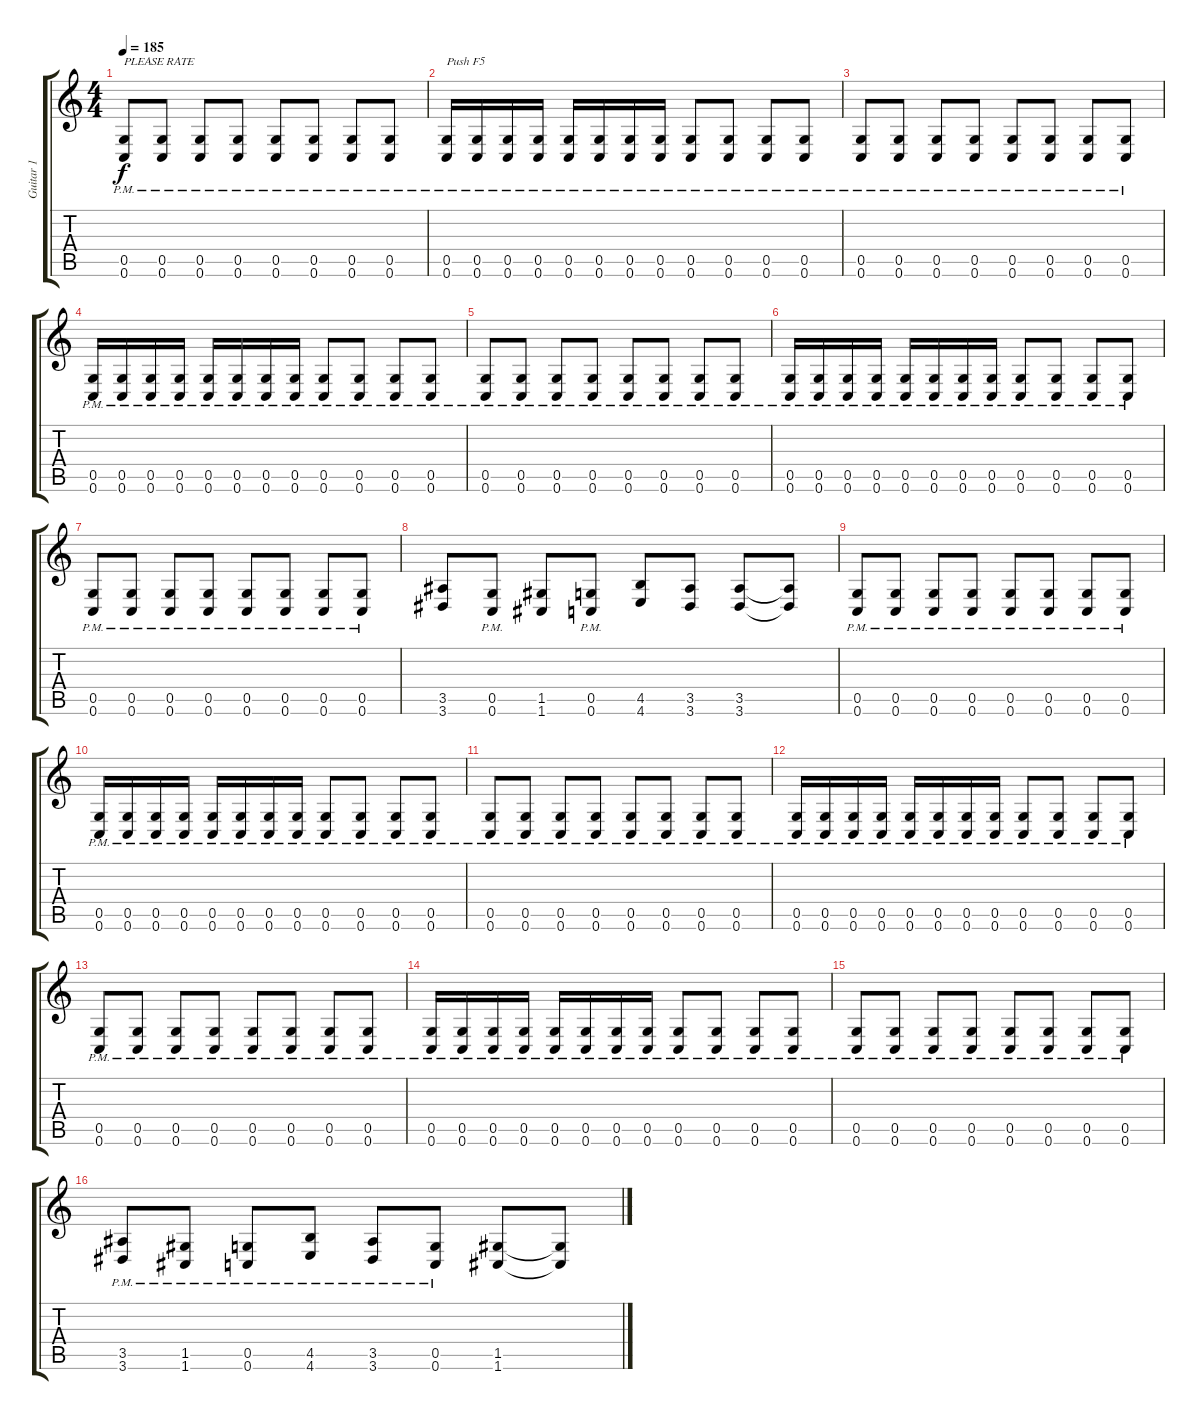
\track ("Guitar 1" "Guitar 1") {instrument distortionguitar}
\staff {score tabs}
\tuning (D4 A3 F3 C3 G2 C2) {hide}
\ts (4 4)
\tempo 185
\clef g2
\ks c
(0.5{pm} 0.6{pm}).8{txt "PLEASE RATE" dy f instrument distortionguitar} (0.5{pm} 0.6{pm}).8 (0.5{pm} 0.6{pm}).8 (0.5{pm} 0.6{pm}).8 (0.5{pm} 0.6{pm}).8 (0.5{pm} 0.6{pm}).8 (0.5{pm} 0.6{pm}).8 (0.5{pm} 0.6{pm}).8 |
(0.5{pm} 0.6{pm}).16{txt "Push F5"} (0.5{pm} 0.6{pm}).16 (0.5{pm} 0.6{pm}).16 (0.5{pm} 0.6{pm}).16 (0.5{pm} 0.6{pm}).16 (0.5{pm} 0.6{pm}).16 (0.5{pm} 0.6{pm}).16 (0.5{pm} 0.6{pm}).16 (0.5{pm} 0.6{pm}).8 (0.5{pm} 0.6{pm}).8 (0.5{pm} 0.6{pm}).8 (0.5{pm} 0.6{pm}).8 |
(0.5{pm} 0.6{pm}).8 (0.5{pm} 0.6{pm}).8 (0.5{pm} 0.6{pm}).8 (0.5{pm} 0.6{pm}).8 (0.5{pm} 0.6{pm}).8 (0.5{pm} 0.6{pm}).8 (0.5{pm} 0.6{pm}).8 (0.5{pm} 0.6{pm}).8 |
(0.5{pm} 0.6{pm}).16 (0.5{pm} 0.6{pm}).16 (0.5{pm} 0.6{pm}).16 (0.5{pm} 0.6{pm}).16 (0.5{pm} 0.6{pm}).16 (0.5{pm} 0.6{pm}).16 (0.5{pm} 0.6{pm}).16 (0.5{pm} 0.6{pm}).16 (0.5{pm} 0.6{pm}).8 (0.5{pm} 0.6{pm}).8 (0.5{pm} 0.6{pm}).8 (0.5{pm} 0.6{pm}).8 |
(0.5{pm} 0.6{pm}).8 (0.5{pm} 0.6{pm}).8 (0.5{pm} 0.6{pm}).8 (0.5{pm} 0.6{pm}).8 (0.5{pm} 0.6{pm}).8 (0.5{pm} 0.6{pm}).8 (0.5{pm} 0.6{pm}).8 (0.5{pm} 0.6{pm}).8 |
(0.5{pm} 0.6{pm}).16 (0.5{pm} 0.6{pm}).16 (0.5{pm} 0.6{pm}).16 (0.5{pm} 0.6{pm}).16 (0.5{pm} 0.6{pm}).16 (0.5{pm} 0.6{pm}).16 (0.5{pm} 0.6{pm}).16 (0.5{pm} 0.6{pm}).16 (0.5{pm} 0.6{pm}).8 (0.5{pm} 0.6{pm}).8 (0.5{pm} 0.6{pm}).8 (0.5{pm} 0.6{pm}).8 |
(0.5{pm} 0.6{pm}).8 (0.5{pm} 0.6{pm}).8 (0.5{pm} 0.6{pm}).8 (0.5{pm} 0.6{pm}).8 (0.5{pm} 0.6{pm}).8 (0.5{pm} 0.6{pm}).8 (0.5{pm} 0.6{pm}).8 (0.5{pm} 0.6{pm}).8 |
(3.5 3.6).8 (0.5{pm} 0.6{pm}).8 (1.5 1.6).8 (0.5{pm} 0.6{pm}).8 (4.5 4.6).8 (3.5 3.6).8 (3.5 3.6).8 (3.5{t} 3.6{t}).8 |
(0.5{pm} 0.6{pm}).8 (0.5{pm} 0.6{pm}).8 (0.5{pm} 0.6{pm}).8 (0.5{pm} 0.6{pm}).8 (0.5{pm} 0.6{pm}).8 (0.5{pm} 0.6{pm}).8 (0.5{pm} 0.6{pm}).8 (0.5{pm} 0.6{pm}).8 |
(0.5{pm} 0.6{pm}).16 (0.5{pm} 0.6{pm}).16 (0.5{pm} 0.6{pm}).16 (0.5{pm} 0.6{pm}).16 (0.5{pm} 0.6{pm}).16 (0.5{pm} 0.6{pm}).16 (0.5{pm} 0.6{pm}).16 (0.5{pm} 0.6{pm}).16 (0.5{pm} 0.6{pm}).8 (0.5{pm} 0.6{pm}).8 (0.5{pm} 0.6{pm}).8 (0.5{pm} 0.6{pm}).8 |
(0.5{pm} 0.6{pm}).8 (0.5{pm} 0.6{pm}).8 (0.5{pm} 0.6{pm}).8 (0.5{pm} 0.6{pm}).8 (0.5{pm} 0.6{pm}).8 (0.5{pm} 0.6{pm}).8 (0.5{pm} 0.6{pm}).8 (0.5{pm} 0.6{pm}).8 |
(0.5{pm} 0.6{pm}).16 (0.5{pm} 0.6{pm}).16 (0.5{pm} 0.6{pm}).16 (0.5{pm} 0.6{pm}).16 (0.5{pm} 0.6{pm}).16 (0.5{pm} 0.6{pm}).16 (0.5{pm} 0.6{pm}).16 (0.5{pm} 0.6{pm}).16 (0.5{pm} 0.6{pm}).8 (0.5{pm} 0.6{pm}).8 (0.5{pm} 0.6{pm}).8 (0.5{pm} 0.6{pm}).8 |
(0.5{pm} 0.6{pm}).8 (0.5{pm} 0.6{pm}).8 (0.5{pm} 0.6{pm}).8 (0.5{pm} 0.6{pm}).8 (0.5{pm} 0.6{pm}).8 (0.5{pm} 0.6{pm}).8 (0.5{pm} 0.6{pm}).8 (0.5{pm} 0.6{pm}).8 |
(0.5{pm} 0.6{pm}).16 (0.5{pm} 0.6{pm}).16 (0.5{pm} 0.6{pm}).16 (0.5{pm} 0.6{pm}).16 (0.5{pm} 0.6{pm}).16 (0.5{pm} 0.6{pm}).16 (0.5{pm} 0.6{pm}).16 (0.5{pm} 0.6{pm}).16 (0.5{pm} 0.6{pm}).8 (0.5{pm} 0.6{pm}).8 (0.5{pm} 0.6{pm}).8 (0.5{pm} 0.6{pm}).8 |
(0.5{pm} 0.6{pm}).8 (0.5{pm} 0.6{pm}).8 (0.5{pm} 0.6{pm}).8 (0.5{pm} 0.6{pm}).8 (0.5{pm} 0.6{pm}).8 (0.5{pm} 0.6{pm}).8 (0.5{pm} 0.6{pm}).8 (0.5{pm} 0.6{pm}).8 |
(3.5{pm} 3.6{pm}).8 (1.5{pm} 1.6{pm}).8 (0.5{pm} 0.6{pm}).8 (4.5{pm} 4.6{pm}).8 (3.5{pm} 3.6{pm}).8 (0.5{pm} 0.6{pm}).8 (1.5 1.6).8 (1.5{t} 1.6{t}).8
